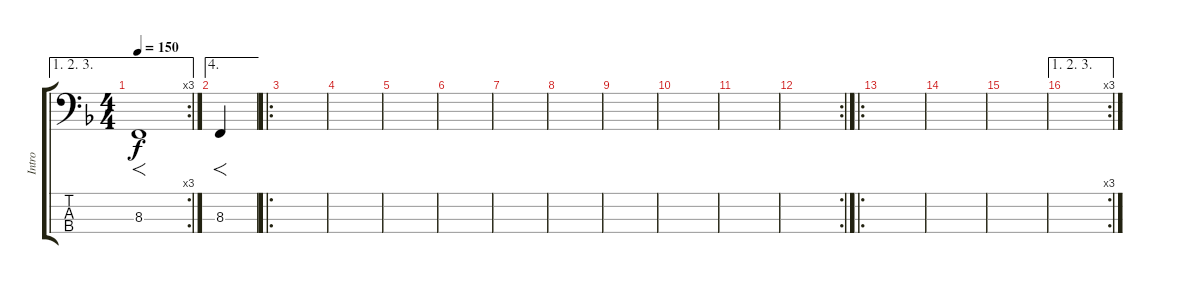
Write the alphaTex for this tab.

\track ("Intro" "Intro") {instrument tremolostrings}
\staff {score tabs}
\tuning (G2 D2 A1 E1) {hide}
\ae (1 2 3)
\rc 3
\ts (4 4)
\tempo 150
\clef f4
\ks dminor
8.3.1{f dy f} |
\ae 4
8.3.4{f} |
\ro
|
|
|
|
|
|
|
|
|
\rc 2
|
\ro
|
|
|
\ae (1 2 3)
\rc 3
